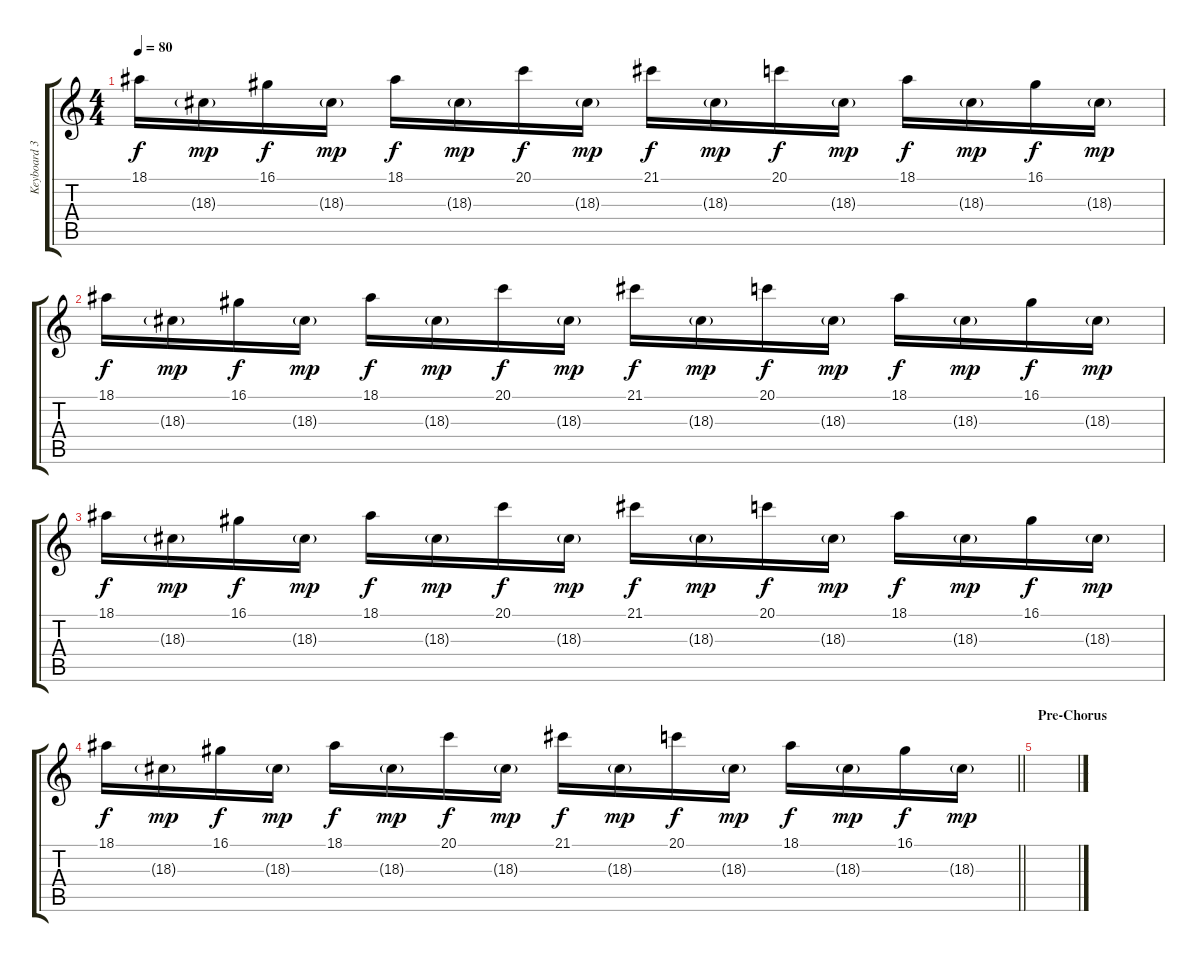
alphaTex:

\track ("Keyboard 3" "Keyboard 3") {instrument lead1square}
\staff {score tabs}
\tuning (E4 B3 G3 D3 A2 E2) {hide}
\ts (4 4)
\tempo 80
\clef g2
\ks c
18.1.16{dy f} 18.3{g}.16{dy mp} 16.1.16{dy f} 18.3{g}.16{dy mp} 18.1.16{dy f} 18.3{g}.16{dy mp} 20.1.16{dy f} 18.3{g}.16{dy mp} 21.1.16{dy f} 18.3{g}.16{dy mp} 20.1.16{dy f} 18.3{g}.16{dy mp} 18.1.16{dy f} 18.3{g}.16{dy mp} 16.1.16{dy f} 18.3{g}.16{dy mp} |
18.1.16{dy f} 18.3{g}.16{dy mp} 16.1.16{dy f} 18.3{g}.16{dy mp} 18.1.16{dy f} 18.3{g}.16{dy mp} 20.1.16{dy f} 18.3{g}.16{dy mp} 21.1.16{dy f} 18.3{g}.16{dy mp} 20.1.16{dy f} 18.3{g}.16{dy mp} 18.1.16{dy f} 18.3{g}.16{dy mp} 16.1.16{dy f} 18.3{g}.16{dy mp} |
18.1.16{dy f} 18.3{g}.16{dy mp} 16.1.16{dy f} 18.3{g}.16{dy mp} 18.1.16{dy f} 18.3{g}.16{dy mp} 20.1.16{dy f} 18.3{g}.16{dy mp} 21.1.16{dy f} 18.3{g}.16{dy mp} 20.1.16{dy f} 18.3{g}.16{dy mp} 18.1.16{dy f} 18.3{g}.16{dy mp} 16.1.16{dy f} 18.3{g}.16{dy mp} |
\barLineRight lightlight
18.1.16{dy f} 18.3{g}.16{dy mp} 16.1.16{dy f} 18.3{g}.16{dy mp} 18.1.16{dy f} 18.3{g}.16{dy mp} 20.1.16{dy f} 18.3{g}.16{dy mp} 21.1.16{dy f} 18.3{g}.16{dy mp} 20.1.16{dy f} 18.3{g}.16{dy mp} 18.1.16{dy f} 18.3{g}.16{dy mp} 16.1.16{dy f} 18.3{g}.16{dy mp} |
\section ("" "Pre-Chorus")
